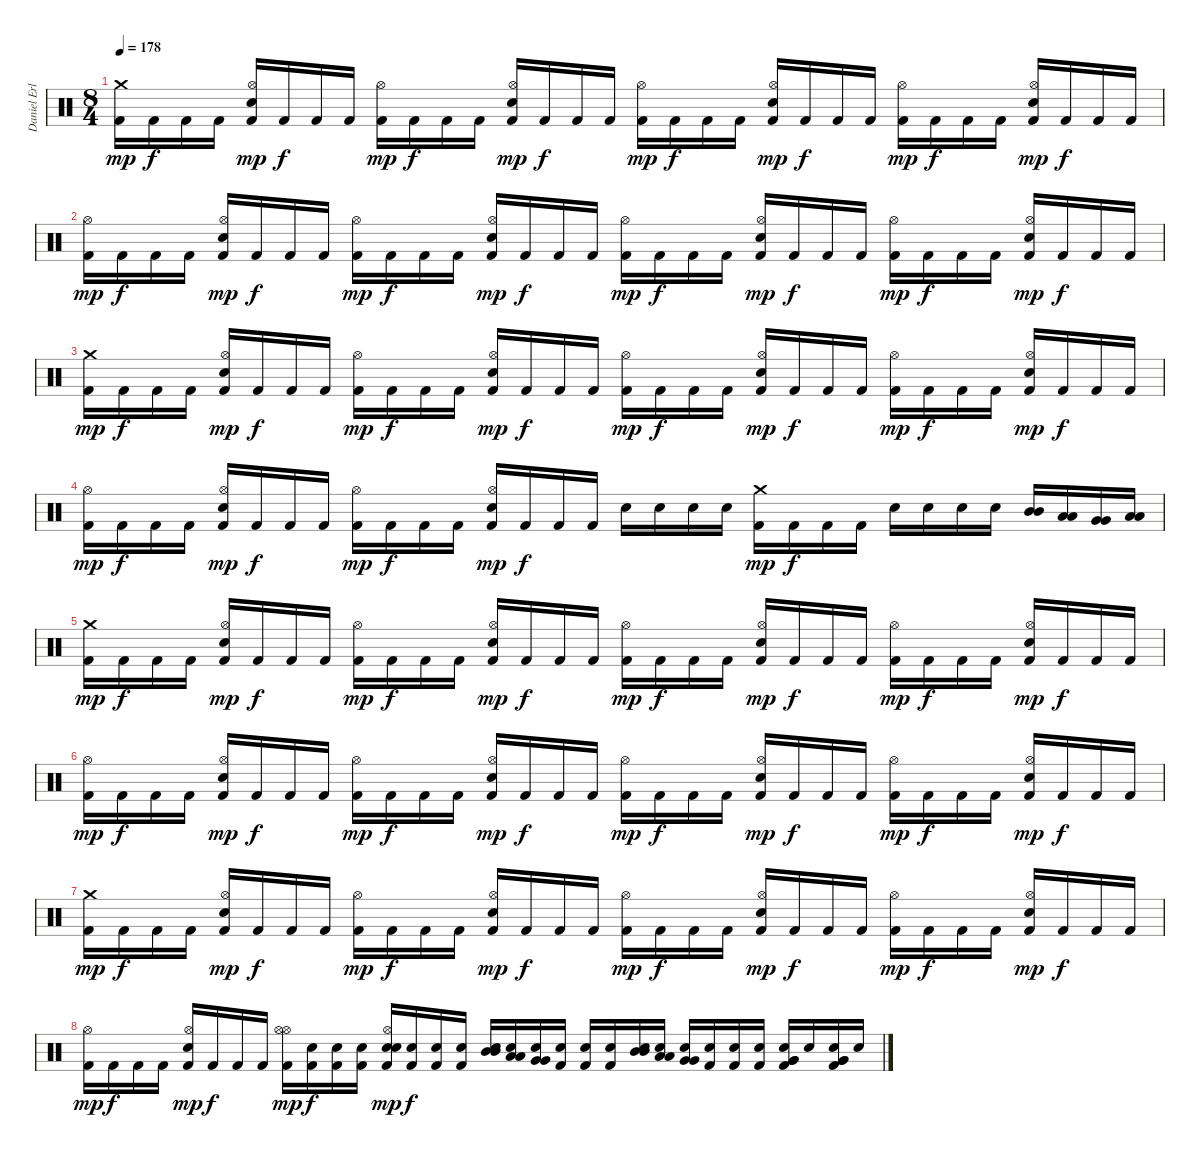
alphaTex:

\track ("Daniel Erlandson" "Daniel Erl") {instrument percussion}
\staff {score}
\articulation defaults
\ts (8 4)
\tempo 178
\clef neutral
\ks c
("Crash medium (hit)" "Kick (hit) 2").16{dy mp} "Kick (hit) 2".16{dy f} "Kick (hit) 2".16 "Kick (hit) 2".16 ("Hi-Hat (open)" "Electric Snare (hit)" "Kick (hit) 2").16{dy mp} "Kick (hit) 2".16{dy f} "Kick (hit) 2".16 "Kick (hit) 2".16 ("Hi-Hat (open)" "Kick (hit) 2").16{dy mp} "Kick (hit) 2".16{dy f} "Kick (hit) 2".16 "Kick (hit) 2".16 ("Hi-Hat (open)" "Electric Snare (hit)" "Kick (hit) 2").16{dy mp} "Kick (hit) 2".16{dy f} "Kick (hit) 2".16 "Kick (hit) 2".16 ("Hi-Hat (open)" "Kick (hit) 2").16{dy mp} "Kick (hit) 2".16{dy f} "Kick (hit) 2".16 "Kick (hit) 2".16 ("Hi-Hat (open)" "Electric Snare (hit)" "Kick (hit) 2").16{dy mp} "Kick (hit) 2".16{dy f} "Kick (hit) 2".16 "Kick (hit) 2".16 ("Hi-Hat (open)" "Kick (hit) 2").16{dy mp} "Kick (hit) 2".16{dy f} "Kick (hit) 2".16 "Kick (hit) 2".16 ("Hi-Hat (open)" "Electric Snare (hit)" "Kick (hit) 2").16{dy mp} "Kick (hit) 2".16{dy f} "Kick (hit) 2".16 "Kick (hit) 2".16 |
("Hi-Hat (open)" "Kick (hit) 2").16{dy mp} "Kick (hit) 2".16{dy f} "Kick (hit) 2".16 "Kick (hit) 2".16 ("Hi-Hat (open)" "Electric Snare (hit)" "Kick (hit) 2").16{dy mp} "Kick (hit) 2".16{dy f} "Kick (hit) 2".16 "Kick (hit) 2".16 ("Hi-Hat (open)" "Kick (hit) 2").16{dy mp} "Kick (hit) 2".16{dy f} "Kick (hit) 2".16 "Kick (hit) 2".16 ("Hi-Hat (open)" "Electric Snare (hit)" "Kick (hit) 2").16{dy mp} "Kick (hit) 2".16{dy f} "Kick (hit) 2".16 "Kick (hit) 2".16 ("Hi-Hat (open)" "Kick (hit) 2").16{dy mp} "Kick (hit) 2".16{dy f} "Kick (hit) 2".16 "Kick (hit) 2".16 ("Hi-Hat (open)" "Electric Snare (hit)" "Kick (hit) 2").16{dy mp} "Kick (hit) 2".16{dy f} "Kick (hit) 2".16 "Kick (hit) 2".16 ("Hi-Hat (open)" "Kick (hit) 2").16{dy mp} "Kick (hit) 2".16{dy f} "Kick (hit) 2".16 "Kick (hit) 2".16 ("Hi-Hat (open)" "Electric Snare (hit)" "Kick (hit) 2").16{dy mp} "Kick (hit) 2".16{dy f} "Kick (hit) 2".16 "Kick (hit) 2".16 |
("Crash medium (hit)" "Kick (hit) 2").16{dy mp} "Kick (hit) 2".16{dy f} "Kick (hit) 2".16 "Kick (hit) 2".16 ("Hi-Hat (open)" "Electric Snare (hit)" "Kick (hit) 2").16{dy mp} "Kick (hit) 2".16{dy f} "Kick (hit) 2".16 "Kick (hit) 2".16 ("Hi-Hat (open)" "Kick (hit) 2").16{dy mp} "Kick (hit) 2".16{dy f} "Kick (hit) 2".16 "Kick (hit) 2".16 ("Hi-Hat (open)" "Electric Snare (hit)" "Kick (hit) 2").16{dy mp} "Kick (hit) 2".16{dy f} "Kick (hit) 2".16 "Kick (hit) 2".16 ("Hi-Hat (open)" "Kick (hit) 2").16{dy mp} "Kick (hit) 2".16{dy f} "Kick (hit) 2".16 "Kick (hit) 2".16 ("Hi-Hat (open)" "Electric Snare (hit)" "Kick (hit) 2").16{dy mp} "Kick (hit) 2".16{dy f} "Kick (hit) 2".16 "Kick (hit) 2".16 ("Hi-Hat (open)" "Kick (hit) 2").16{dy mp} "Kick (hit) 2".16{dy f} "Kick (hit) 2".16 "Kick (hit) 2".16 ("Hi-Hat (open)" "Electric Snare (hit)" "Kick (hit) 2").16{dy mp} "Kick (hit) 2".16{dy f} "Kick (hit) 2".16 "Kick (hit) 2".16 |
("Hi-Hat (open)" "Kick (hit) 2").16{dy mp} "Kick (hit) 2".16{dy f} "Kick (hit) 2".16 "Kick (hit) 2".16 ("Hi-Hat (open)" "Electric Snare (hit)" "Kick (hit) 2").16{dy mp} "Kick (hit) 2".16{dy f} "Kick (hit) 2".16 "Kick (hit) 2".16 ("Hi-Hat (open)" "Kick (hit) 2").16{dy mp} "Kick (hit) 2".16{dy f} "Kick (hit) 2".16 "Kick (hit) 2".16 ("Hi-Hat (open)" "Electric Snare (hit)" "Kick (hit) 2").16{dy mp} "Kick (hit) 2".16{dy f} "Kick (hit) 2".16 "Kick (hit) 2".16 "Electric Snare (hit)".16 "Electric Snare (hit)".16 "Electric Snare (hit)".16 "Electric Snare (hit)".16 ("Crash medium (hit)" "Kick (hit) 2").16{dy mp} "Kick (hit) 2".16{dy f} "Kick (hit) 2".16 "Kick (hit) 2".16 "Electric Snare (hit)".16 "Electric Snare (hit)".16 "Electric Snare (hit)".16 "Electric Snare (hit)".16 ("Mid Tom (hit)" "Mid Tom (hit)").16 ("Low Tom (hit)" "Low Tom (hit)").16 ("Very Low Tom (hit)" "Very Low Tom (hit)").16 ("Low Floor Tom (hit)" "Low Floor Tom (hit)").16 |
("Crash medium (hit)" "Kick (hit) 2").16{dy mp} "Kick (hit) 2".16{dy f} "Kick (hit) 2".16 "Kick (hit) 2".16 ("Hi-Hat (open)" "Electric Snare (hit)" "Kick (hit) 2").16{dy mp} "Kick (hit) 2".16{dy f} "Kick (hit) 2".16 "Kick (hit) 2".16 ("Hi-Hat (open)" "Kick (hit) 2").16{dy mp} "Kick (hit) 2".16{dy f} "Kick (hit) 2".16 "Kick (hit) 2".16 ("Hi-Hat (open)" "Electric Snare (hit)" "Kick (hit) 2").16{dy mp} "Kick (hit) 2".16{dy f} "Kick (hit) 2".16 "Kick (hit) 2".16 ("Hi-Hat (open)" "Kick (hit) 2").16{dy mp} "Kick (hit) 2".16{dy f} "Kick (hit) 2".16 "Kick (hit) 2".16 ("Hi-Hat (open)" "Electric Snare (hit)" "Kick (hit) 2").16{dy mp} "Kick (hit) 2".16{dy f} "Kick (hit) 2".16 "Kick (hit) 2".16 ("Hi-Hat (open)" "Kick (hit) 2").16{dy mp} "Kick (hit) 2".16{dy f} "Kick (hit) 2".16 "Kick (hit) 2".16 ("Hi-Hat (open)" "Electric Snare (hit)" "Kick (hit) 2").16{dy mp} "Kick (hit) 2".16{dy f} "Kick (hit) 2".16 "Kick (hit) 2".16 |
("Hi-Hat (open)" "Kick (hit) 2").16{dy mp} "Kick (hit) 2".16{dy f} "Kick (hit) 2".16 "Kick (hit) 2".16 ("Hi-Hat (open)" "Electric Snare (hit)" "Kick (hit) 2").16{dy mp} "Kick (hit) 2".16{dy f} "Kick (hit) 2".16 "Kick (hit) 2".16 ("Hi-Hat (open)" "Kick (hit) 2").16{dy mp} "Kick (hit) 2".16{dy f} "Kick (hit) 2".16 "Kick (hit) 2".16 ("Hi-Hat (open)" "Electric Snare (hit)" "Kick (hit) 2").16{dy mp} "Kick (hit) 2".16{dy f} "Kick (hit) 2".16 "Kick (hit) 2".16 ("Hi-Hat (open)" "Kick (hit) 2").16{dy mp} "Kick (hit) 2".16{dy f} "Kick (hit) 2".16 "Kick (hit) 2".16 ("Hi-Hat (open)" "Electric Snare (hit)" "Kick (hit) 2").16{dy mp} "Kick (hit) 2".16{dy f} "Kick (hit) 2".16 "Kick (hit) 2".16 ("Hi-Hat (open)" "Kick (hit) 2").16{dy mp} "Kick (hit) 2".16{dy f} "Kick (hit) 2".16 "Kick (hit) 2".16 ("Hi-Hat (open)" "Electric Snare (hit)" "Kick (hit) 2").16{dy mp} "Kick (hit) 2".16{dy f} "Kick (hit) 2".16 "Kick (hit) 2".16 |
("Crash medium (hit)" "Kick (hit) 2").16{dy mp} "Kick (hit) 2".16{dy f} "Kick (hit) 2".16 "Kick (hit) 2".16 ("Hi-Hat (open)" "Electric Snare (hit)" "Kick (hit) 2").16{dy mp} "Kick (hit) 2".16{dy f} "Kick (hit) 2".16 "Kick (hit) 2".16 ("Hi-Hat (open)" "Kick (hit) 2").16{dy mp} "Kick (hit) 2".16{dy f} "Kick (hit) 2".16 "Kick (hit) 2".16 ("Hi-Hat (open)" "Electric Snare (hit)" "Kick (hit) 2").16{dy mp} "Kick (hit) 2".16{dy f} "Kick (hit) 2".16 "Kick (hit) 2".16 ("Hi-Hat (open)" "Kick (hit) 2").16{dy mp} "Kick (hit) 2".16{dy f} "Kick (hit) 2".16 "Kick (hit) 2".16 ("Hi-Hat (open)" "Electric Snare (hit)" "Kick (hit) 2").16{dy mp} "Kick (hit) 2".16{dy f} "Kick (hit) 2".16 "Kick (hit) 2".16 ("Hi-Hat (open)" "Kick (hit) 2").16{dy mp} "Kick (hit) 2".16{dy f} "Kick (hit) 2".16 "Kick (hit) 2".16 ("Hi-Hat (open)" "Electric Snare (hit)" "Kick (hit) 2").16{dy mp} "Kick (hit) 2".16{dy f} "Kick (hit) 2".16 "Kick (hit) 2".16 |
("Hi-Hat (open)" "Kick (hit) 2").16{dy mp} "Kick (hit) 2".16{dy f} "Kick (hit) 2".16 "Kick (hit) 2".16 ("Hi-Hat (open)" "Electric Snare (hit)" "Kick (hit) 2").16{dy mp} "Kick (hit) 2".16{dy f} "Kick (hit) 2".16 "Kick (hit) 2".16 ("Hi-Hat (open)"{x} "Hi-Hat (open)" "Kick (hit) 2").16{dy mp} ("Snare (hit)"{x} "Kick (hit) 2").16{dy f} ("Snare (hit)"{x} "Kick (hit) 2").16 ("Snare (hit)"{x} "Kick (hit) 2").16 ("Snare (hit)"{x} "Hi-Hat (open)" "Electric Snare (hit)" "Kick (hit) 2").16{dy mp} ("Snare (hit)"{x} "Kick (hit) 2").16{dy f} ("Snare (hit)"{x} "Kick (hit) 2").16 ("Snare (hit)"{x} "Kick (hit) 2").16 ("Snare (hit)"{x} "Mid Tom (hit)" "Mid Tom (hit)").16 ("Snare (hit)"{x} "Low Tom (hit)" "Low Tom (hit)").16 ("Snare (hit)"{x} "Very Low Tom (hit)" "Very Low Tom (hit)").16 ("Snare (hit)"{x} "Kick (hit) 2").16 ("Snare (hit)"{x} "Kick (hit) 2").16 ("Snare (hit)"{x} "Kick (hit) 2").16 ("Snare (hit)"{x} "Mid Tom (hit)" "Mid Tom (hit)").16 ("Snare (hit)"{x} "Low Tom (hit)" "Low Tom (hit)").16 ("Snare (hit)"{x} "Very Low Tom (hit)" "Very Low Tom (hit)").16 ("Snare (hit)"{x} "Kick (hit) 2").16 ("Snare (hit)"{x} "Kick (hit) 2").16 ("Snare (hit)"{x} "Kick (hit) 2").16 ("Snare (hit)"{x} "Very Low Tom (hit)" "Very Low Tom (hit)" "Kick (hit) 2").16 "Snare (hit)"{x}.16 ("Snare (hit)"{x} "Very Low Tom (hit)" "Very Low Tom (hit)" "Kick (hit) 2").16 "Snare (hit)"{x}.16
